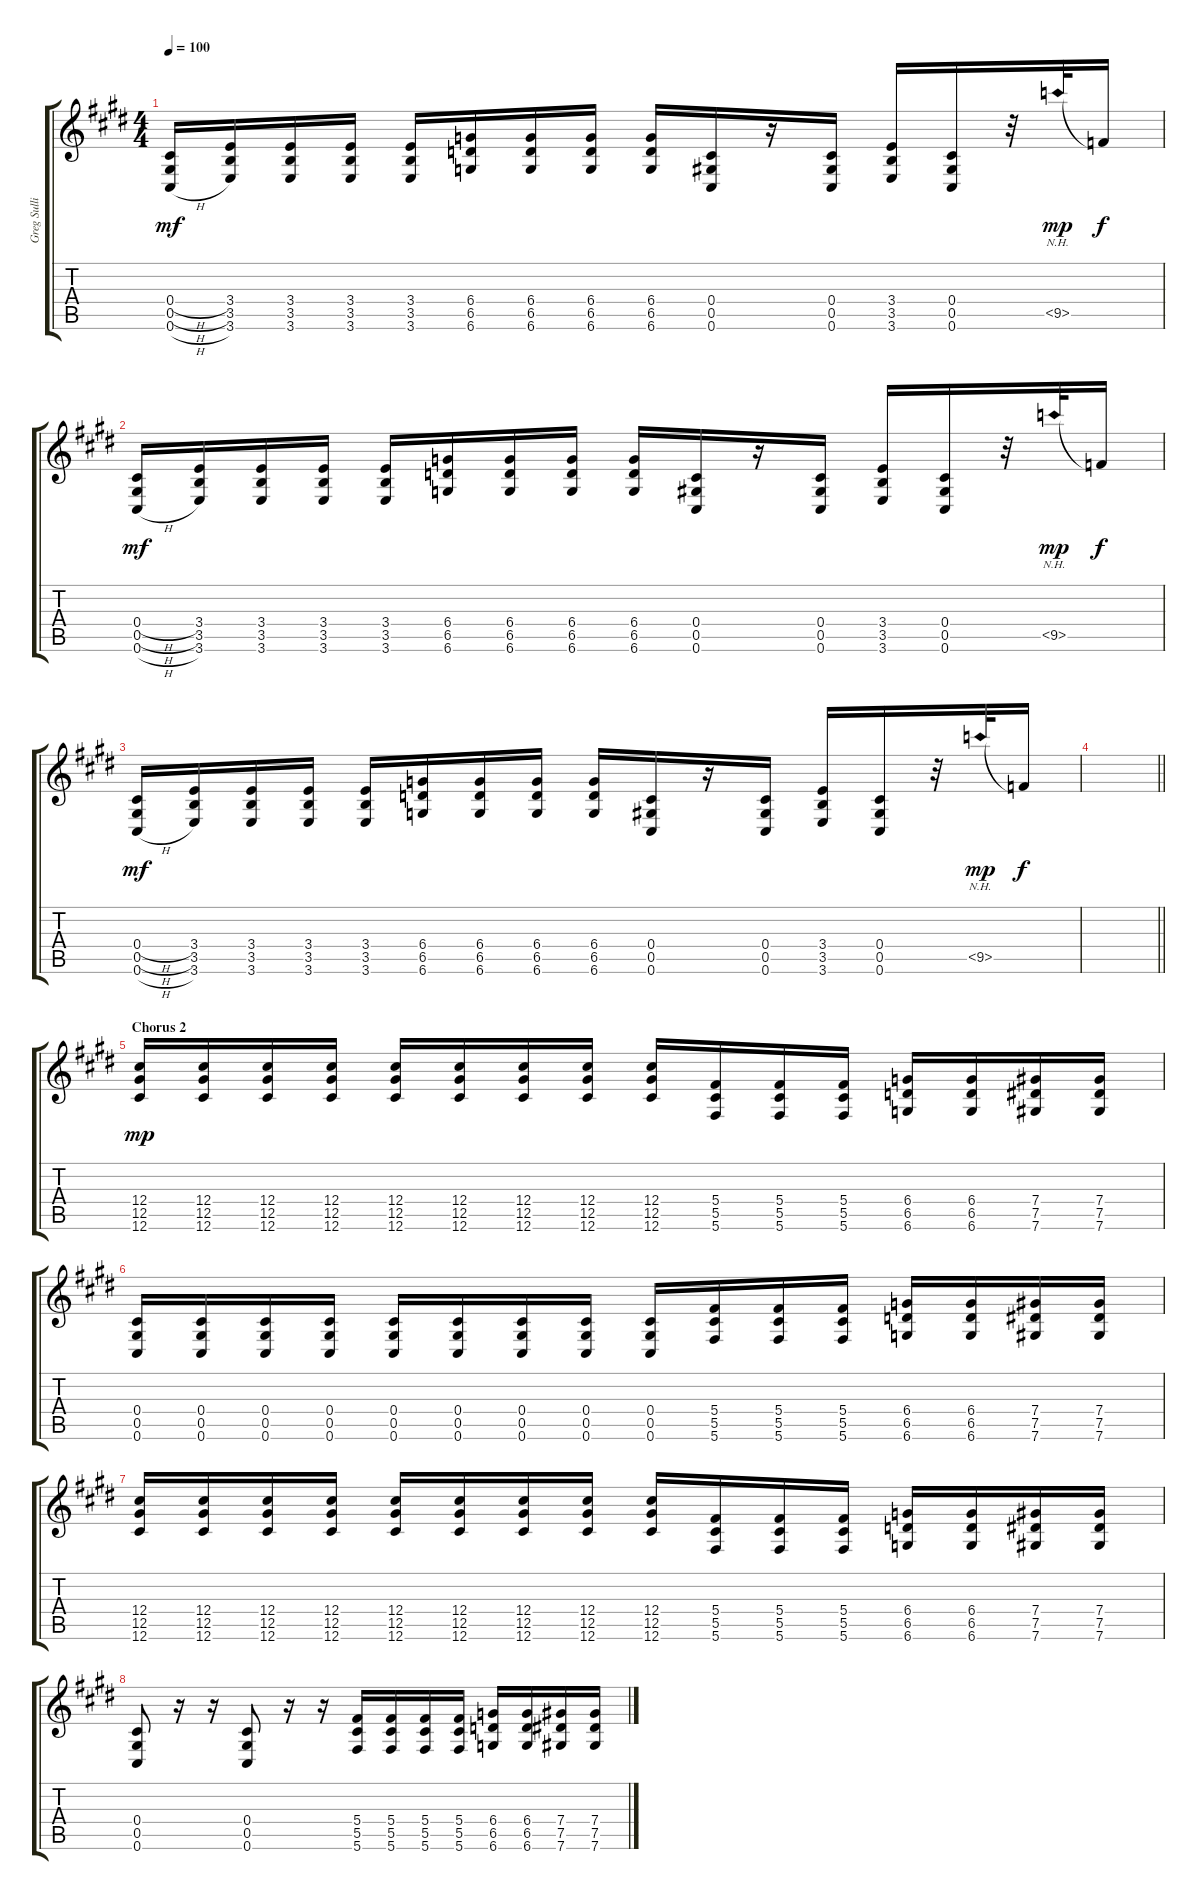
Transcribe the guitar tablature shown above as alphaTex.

\track ("Greg Sullivan" "Greg Sulli") {instrument overdrivenguitar}
\staff {score tabs}
\tuning (Eb4 Bb3 Gb3 Db3 Ab2 Db2) {hide}
\ts (4 4)
\tempo 100
\clef g2
\ks c#minor
(0.4{h} 0.5{h} 0.6{h}).16{dy mf} (3.4 3.5 3.6).16 (3.4 3.5 3.6).16 (3.4 3.5 3.6).16 (3.4 3.5 3.6).16 (6.4 6.5 6.6).16 (6.4 6.5 6.6).16 (6.4 6.5 6.6).16 (6.4 6.5 6.6).16 (0.4 0.5 0.6).16 r.16 (0.4 0.5 0.6).16 (3.4 3.5 3.6).16 (0.4 0.5 0.6).16 r.32 9.5{nh}.32{dy mp} 9.5{t}.16{dy f} |
(0.4{h} 0.5{h} 0.6{h}).16{dy mf} (3.4 3.5 3.6).16 (3.4 3.5 3.6).16 (3.4 3.5 3.6).16 (3.4 3.5 3.6).16 (6.4 6.5 6.6).16 (6.4 6.5 6.6).16 (6.4 6.5 6.6).16 (6.4 6.5 6.6).16 (0.4 0.5 0.6).16 r.16 (0.4 0.5 0.6).16 (3.4 3.5 3.6).16 (0.4 0.5 0.6).16 r.32 9.5{nh}.32{dy mp} 9.5{t}.16{dy f} |
(0.4{h} 0.5{h} 0.6{h}).16{dy mf} (3.4 3.5 3.6).16 (3.4 3.5 3.6).16 (3.4 3.5 3.6).16 (3.4 3.5 3.6).16 (6.4 6.5 6.6).16 (6.4 6.5 6.6).16 (6.4 6.5 6.6).16 (6.4 6.5 6.6).16 (0.4 0.5 0.6).16 r.16 (0.4 0.5 0.6).16 (3.4 3.5 3.6).16 (0.4 0.5 0.6).16 r.32 9.5{nh}.32{dy mp} 9.5{t}.16{dy f} |
\barLineRight lightlight
|
\section ("" "Chorus 2")
(12.4 12.5 12.6).16{dy mp} (12.4 12.5 12.6).16 (12.4 12.5 12.6).16 (12.4 12.5 12.6).16 (12.4 12.5 12.6).16 (12.4 12.5 12.6).16 (12.4 12.5 12.6).16 (12.4 12.5 12.6).16 (12.4 12.5 12.6).16 (5.4 5.5 5.6).16 (5.4 5.5 5.6).16 (5.4 5.5 5.6).16 (6.4 6.5 6.6).16 (6.4 6.5 6.6).16 (7.4 7.5 7.6).16 (7.4 7.5 7.6).16 |
(0.4 0.5 0.6).16 (0.4 0.5 0.6).16 (0.4 0.5 0.6).16 (0.4 0.5 0.6).16 (0.4 0.5 0.6).16 (0.4 0.5 0.6).16 (0.4 0.5 0.6).16 (0.4 0.5 0.6).16 (0.4 0.5 0.6).16 (5.4 5.5 5.6).16 (5.4 5.5 5.6).16 (5.4 5.5 5.6).16 (6.4 6.5 6.6).16 (6.4 6.5 6.6).16 (7.4 7.5 7.6).16 (7.4 7.5 7.6).16 |
(12.4 12.5 12.6).16 (12.4 12.5 12.6).16 (12.4 12.5 12.6).16 (12.4 12.5 12.6).16 (12.4 12.5 12.6).16 (12.4 12.5 12.6).16 (12.4 12.5 12.6).16 (12.4 12.5 12.6).16 (12.4 12.5 12.6).16 (5.4 5.5 5.6).16 (5.4 5.5 5.6).16 (5.4 5.5 5.6).16 (6.4 6.5 6.6).16 (6.4 6.5 6.6).16 (7.4 7.5 7.6).16 (7.4 7.5 7.6).16 |
(0.4 0.5 0.6).8 r.16 r.16 (0.4 0.5 0.6).8 r.16 r.16 (5.4 5.5 5.6).16 (5.4 5.5 5.6).16 (5.4 5.5 5.6).16 (5.4 5.5 5.6).16 (6.4 6.5 6.6).16 (6.4 6.5 6.6).16 (7.4 7.5 7.6).16 (7.4 7.5 7.6).16
